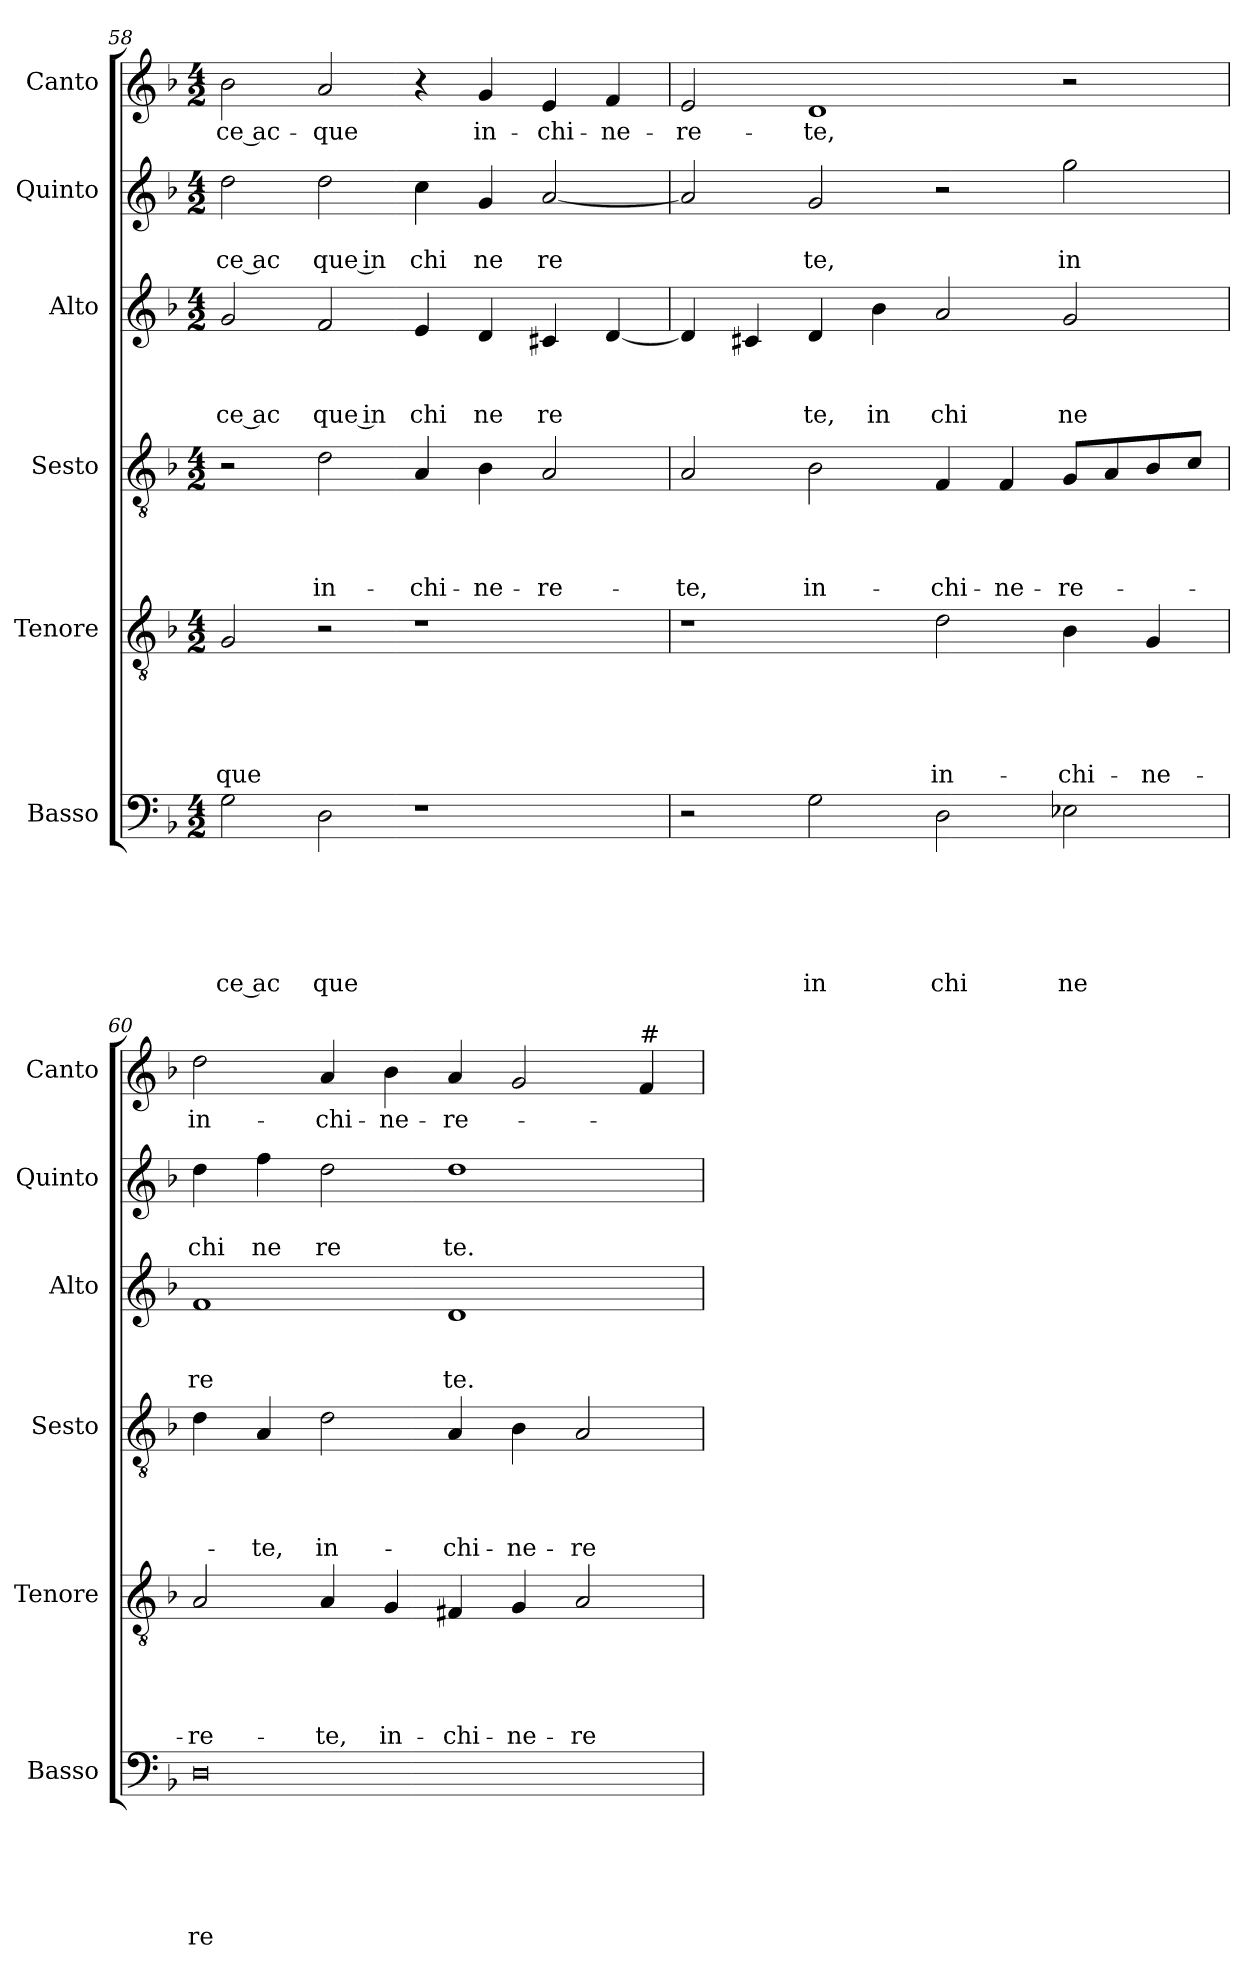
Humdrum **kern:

**kern	**text	**text	**text	**text	**text	**text	**kern	**text	**text	**text	**text	**text	**kern	**text	**text	**text	**text	**kern	**text	**text	**text	**kern	**text	**text	**kern	**text
*part6	*part6	*part6	*part6	*part6	*part6	*part6	*part5	*part5	*part5	*part5	*part5	*part5	*part4	*part4	*part4	*part4	*part4	*part3	*part3	*part3	*part3	*part2	*part2	*part2	*part1	*part1
*staff6	*staff6	*staff6	*staff6	*staff6	*staff6	*staff6	*staff5	*staff5	*staff5	*staff5	*staff5	*staff5	*staff4	*staff4	*staff4	*staff4	*staff4	*staff3	*staff3	*staff3	*staff3	*staff2	*staff2	*staff2	*staff1	*staff1
*I"Basso	*	*	*	*	*	*	*I"Tenore	*	*	*	*	*	*I"Sesto	*	*	*	*	*I"Alto	*	*	*	*I"Quinto	*	*	*I"Canto	*
*I'Basso	*	*	*	*	*	*	*I'Tenore	*	*	*	*	*	*I'Sesto	*	*	*	*	*I'Alto	*	*	*	*I'Quinto	*	*	*I'Canto	*
!!LO:LB:g=z
*clefF4	*	*	*	*	*	*	*clefGv2	*	*	*	*	*	*clefGv2	*	*	*	*	*clefG2	*	*	*	*clefG2	*	*	*clefG2	*
*k[b-]	*	*	*	*	*	*	*k[b-]	*	*	*	*	*	*k[b-]	*	*	*	*	*k[b-]	*	*	*	*k[b-]	*	*	*k[b-]	*
*F:	*	*	*	*	*	*	*F:	*	*	*	*	*	*F:	*	*	*	*	*F:	*	*	*	*F:	*	*	*F:	*
*M4/2	*	*	*	*	*	*	*M4/2	*	*	*	*	*	*M4/2	*	*	*	*	*M4/2	*	*	*	*M4/2	*	*	*M4/2	*
=58	=58	=58	=58	=58	=58	=58	=58	=58	=58	=58	=58	=58	=58	=58	=58	=58	=58	=58	=58	=58	=58	=58	=58	=58	=58	=58
!	!	!	!	!	!	!LO:LY:b:rj	!	!	!	!	!	!LO:LY:b	!	!	!	!	!	!	!	!	!LO:LY:b:rj	!	!	!LO:LY:b:rj	!	!LO:LY:b:rj
2G\	.	.	.	.	.	ce ac	2G/	.	.	.	.	que	2r	.	.	.	.	2g/	.	.	ce ac	2dd\	.	ce ac	2b-\	ce ac-
!	!	!	!	!	!	!LO:LY:b	!	!	!	!	!	!	!	!	!	!	!LO:LY:b	!	!	!	!LO:LY:b:rj	!	!	!LO:LY:b:rj	!	!LO:LY:b
2D\	.	.	.	.	.	que	2r	.	.	.	.	.	2d\	.	.	.	in-	2f/	.	.	que in	2dd\	.	que in	2a/	-que
!	!	!	!	!	!	!	!	!	!	!	!	!	!	!	!	!	!LO:LY:b	!	!	!	!LO:LY:b	!	!	!LO:LY:b	!	!
1r	.	.	.	.	.	.	1r	.	.	.	.	.	4A/	.	.	.	-chi-	4e/	.	.	chi	4cc\	.	chi	4r	.
!	!	!	!	!	!	!	!	!	!	!	!	!	!	!	!	!	!LO:LY:b	!	!	!	!LO:LY:b	!	!	!LO:LY:b	!	!LO:LY:b
.	.	.	.	.	.	.	.	.	.	.	.	.	4B-\	.	.	.	-ne-	4d/	.	.	ne	4g/	.	ne	4g/	in-
!	!	!	!	!	!	!	!	!	!	!	!	!	!	!	!	!	!LO:LY:b	!	!	!	!LO:LY:b	!	!	!LO:LY:b	!	!LO:LY:b
.	.	.	.	.	.	.	.	.	.	.	.	.	2A/	.	.	.	-re-	4c#X/	.	.	re	[<2a/	.	re	4e/	-chi-
!	!	!	!	!	!	!	!	!	!	!	!	!	!	!	!	!	!	!	!	!	!	!	!	!	!	!LO:LY:b
.	.	.	.	.	.	.	.	.	.	.	.	.	.	.	.	.	.	[<4d/	.	.	.	.	.	.	4f/	-ne-
=59	=59	=59	=59	=59	=59	=59	=59	=59	=59	=59	=59	=59	=59	=59	=59	=59	=59	=59	=59	=59	=59	=59	=59	=59	=59	=59
!	!	!	!	!	!	!	!	!	!	!	!	!	!	!	!	!	!LO:LY:b	!	!	!	!	!	!	!	!	!LO:LY:b
2r	.	.	.	.	.	.	1r	.	.	.	.	.	2A/	.	.	.	-te,	4d/]	.	.	.	2a/]	.	.	2e/	-re-
.	.	.	.	.	.	.	.	.	.	.	.	.	.	.	.	.	.	4c#X/	.	.	.	.	.	.	.	.
!	!	!	!	!	!	!LO:LY:b	!	!	!	!	!	!	!	!	!	!	!LO:LY:b	!	!	!	!LO:LY:b	!	!	!LO:LY:b	!	!LO:LY:b
2G\	.	.	.	.	.	in	.	.	.	.	.	.	2B-\	.	.	.	in-	4d/	.	.	te,	2g/	.	te,	1d	-te,
!	!	!	!	!	!	!	!	!	!	!	!	!	!	!	!	!	!	!	!	!	!LO:LY:b	!	!	!	!	!
.	.	.	.	.	.	.	.	.	.	.	.	.	.	.	.	.	.	4b-\	.	.	in	.	.	.	.	.
!	!	!	!	!	!	!LO:LY:b	!	!	!	!	!	!LO:LY:b	!	!	!	!	!LO:LY:b	!	!	!	!LO:LY:b	!	!	!	!	!
2D\	.	.	.	.	.	chi	2d\	.	.	.	.	in-	4F/	.	.	.	-chi-	2a/	.	.	chi	2r	.	.	.	.
!	!	!	!	!	!	!	!	!	!	!	!	!	!	!	!	!	!LO:LY:b	!	!	!	!	!	!	!	!	!
.	.	.	.	.	.	.	.	.	.	.	.	.	4F/	.	.	.	-ne-	.	.	.	.	.	.	.	.	.
!	!	!	!	!	!	!LO:LY:b	!	!	!	!	!	!LO:LY:b	!	!	!	!	!LO:LY:b	!	!	!	!LO:LY:b	!	!	!LO:LY:b	!	!
2E-X\	.	.	.	.	.	ne	4B-\	.	.	.	.	-chi-	8G/L	.	.	.	-re-	2g/	.	.	ne	2gg\	.	in	2r	.
.	.	.	.	.	.	.	.	.	.	.	.	.	8A/	.	.	.	.	.	.	.	.	.	.	.	.	.
!	!	!	!	!	!	!	!	!	!	!	!	!LO:LY:b	!	!	!	!	!	!	!	!	!	!	!	!	!	!
.	.	.	.	.	.	.	4G/	.	.	.	.	-ne-	8B-/	.	.	.	.	.	.	.	.	.	.	.	.	.
.	.	.	.	.	.	.	.	.	.	.	.	.	8c/J	.	.	.	.	.	.	.	.	.	.	.	.	.
=60	=60	=60	=60	=60	=60	=60	=60	=60	=60	=60	=60	=60	=60	=60	=60	=60	=60	=60	=60	=60	=60	=60	=60	=60	=60	=60
!	!	!	!	!	!	!LO:LY:b	!	!	!	!	!	!LO:LY:b	!	!	!	!	!	!	!	!	!LO:LY:b	!	!	!LO:LY:b	!	!LO:LY:b
0D	.	.	.	.	.	re	2A/	.	.	.	.	-re-	4d\	.	.	.	.	1f	.	.	re	4dd\	.	chi	2dd\	in-
!	!	!	!	!	!	!	!	!	!	!	!	!	!	!	!	!	!LO:LY:b	!	!	!	!	!	!	!LO:LY:b	!	!
.	.	.	.	.	.	.	.	.	.	.	.	.	4A/	.	.	.	-te,	.	.	.	.	4ff\	.	ne	.	.
!	!	!	!	!	!	!	!	!	!	!	!	!LO:LY:b	!	!	!	!	!LO:LY:b	!	!	!	!	!	!	!LO:LY:b	!	!LO:LY:b
.	.	.	.	.	.	.	4A/	.	.	.	.	-te,	2d\	.	.	.	in-	.	.	.	.	2dd\	.	re	4a/	-chi-
!	!	!	!	!	!	!	!	!	!	!	!	!LO:LY:b	!	!	!	!	!	!	!	!	!	!	!	!	!	!LO:LY:b
.	.	.	.	.	.	.	4G/	.	.	.	.	in-	.	.	.	.	.	.	.	.	.	.	.	.	4b-\	-ne-
!	!	!	!	!	!	!	!	!	!	!	!	!LO:LY:b	!	!	!	!	!LO:LY:b	!	!	!	!LO:LY:b	!	!	!LO:LY:b	!	!LO:LY:b
.	.	.	.	.	.	.	4F#X/	.	.	.	.	-chi-	4A/	.	.	.	-chi-	1d	.	.	te.	1dd	.	te.	4a/	-re-
!	!	!	!	!	!	!	!	!	!	!	!	!LO:LY:b	!	!	!	!	!LO:LY:b	!	!	!	!	!	!	!	!	!
.	.	.	.	.	.	.	4G/	.	.	.	.	-ne-	4B-\	.	.	.	-ne-	.	.	.	.	.	.	.	2g/	.
!	!	!	!	!	!	!	!	!	!	!	!	!LO:LY:b	!	!	!	!	!LO:LY:b	!	!	!	!	!	!	!	!	!
.	.	.	.	.	.	.	2A/	.	.	.	.	-re-	2A/	.	.	.	-re-	.	.	.	.	.	.	.	.	.
!	!	!	!	!	!	!	!	!	!	!	!	!	!	!	!	!	!	!	!	!	!	!	!	!	!LO:TX:a:t=#	!
.	.	.	.	.	.	.	.	.	.	.	.	.	.	.	.	.	.	.	.	.	.	.	.	.	4f/	.
=	=	=	=	=	=	=	=	=	=	=	=	=	=	=	=	=	=	=	=	=	=	=	=	=	=	=
*-	*-	*-	*-	*-	*-	*-	*-	*-	*-	*-	*-	*-	*-	*-	*-	*-	*-	*-	*-	*-	*-	*-	*-	*-	*-	*-
